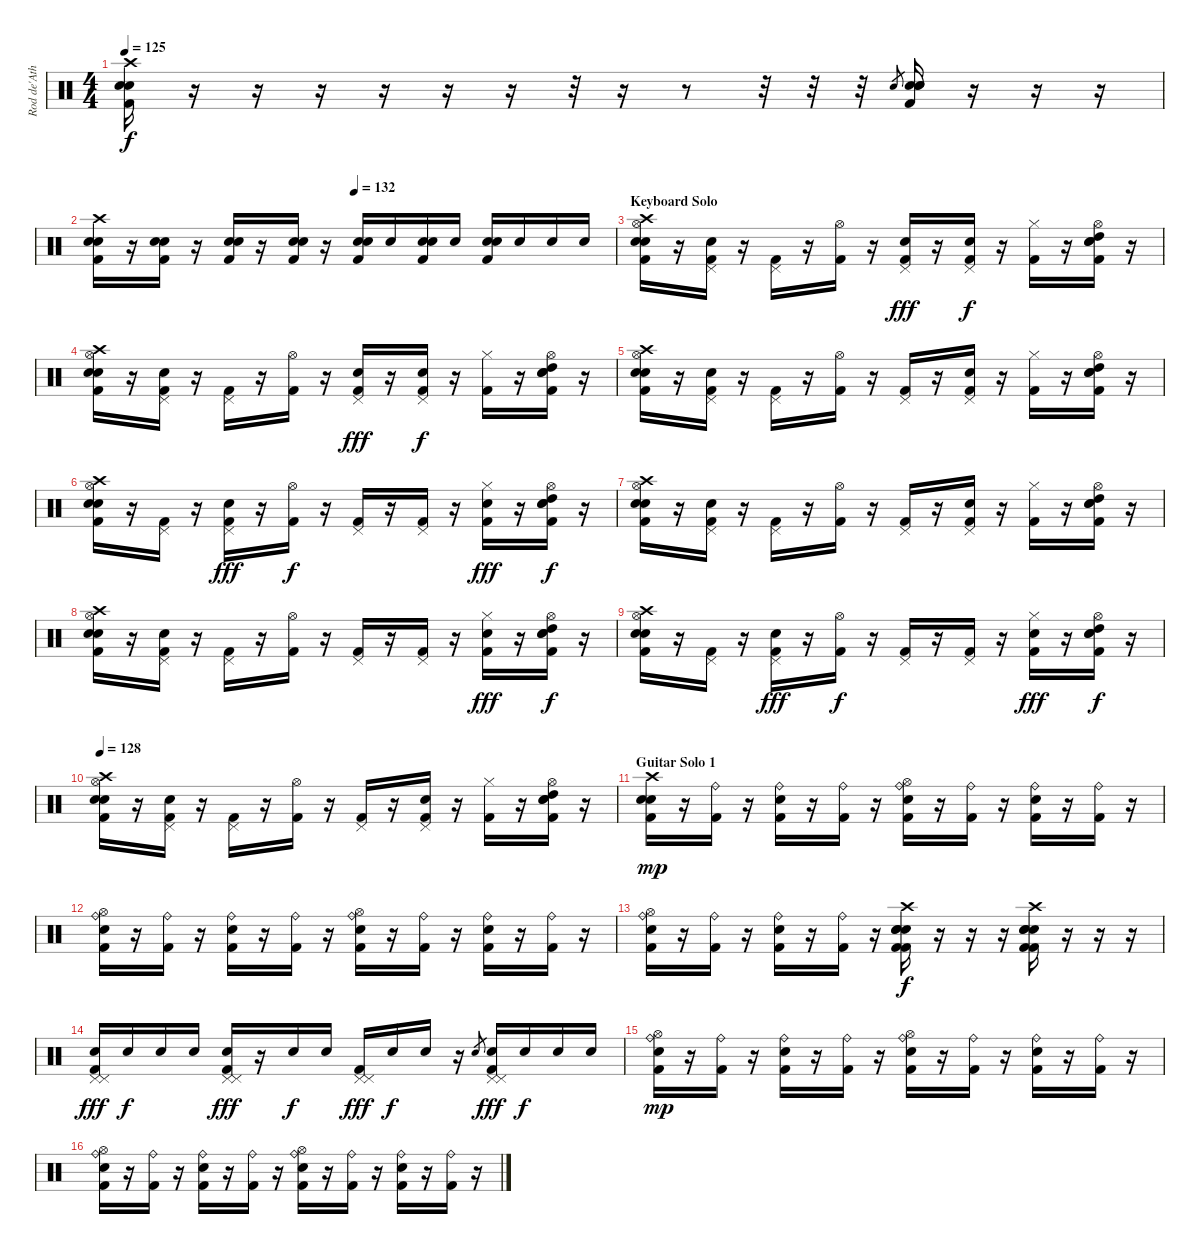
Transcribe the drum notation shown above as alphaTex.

\track ("Rod de'Ath" "Rod de'Ath") {instrument percussion}
\staff {score}
\articulation defaults
\ts (4 4)
\tempo 125
\clef neutral
\ks c
("Crash high (hit)" "Snare (hit) 2" "Snare (hit) 2" "Kick (hit) 2").16{dy f} r.16 r.16 r.16 r.16 r.16 r.16 r.32 r.16 r.8 r.32 r.32 r.32 "Electric Snare (hit)".8{gr} ("Electric Snare (hit)" "Electric Snare (hit)" "Electric Snare (hit)" "Kick (hit) 2").16 r.16 r.16 r.16 |
\tempo (132 0.5)
("Crash high (hit)" "Electric Snare (hit)" "Electric Snare (hit)" "Kick (hit) 2").16 r.16 ("Electric Snare (hit)" "Electric Snare (hit)" "Kick (hit) 2").16 r.16 ("Electric Snare (hit)" "Electric Snare (hit)" "Kick (hit) 2").16 r.16 ("Electric Snare (hit)" "Electric Snare (hit)" "Kick (hit) 2").16 r.16 ("Electric Snare (hit)" "Electric Snare (hit)" "Kick (hit) 2").16 "Electric Snare (hit)".16 ("Electric Snare (hit)" "Electric Snare (hit)" "Kick (hit) 2").16 "Electric Snare (hit)".16 ("Electric Snare (hit)" "Electric Snare (hit)" "Kick (hit) 2").16 "Electric Snare (hit)".16 "Electric Snare (hit)".16 "Electric Snare (hit)".16 |
\section ("" "Keyboard Solo")
("Crash high (hit)" "Hi-Hat (open)" "Snare (hit) 2" "Snare (hit) 2" "Kick (hit) 2").16 r.16 ("Pedal Hi-Hat (hit)" "Electric Snare (hit)" "Kick (hit) 2").16 r.16 ("Pedal Hi-Hat (hit)" "Kick (hit) 2").16 r.16 ("Hi-Hat (open)" "Kick (hit) 2").16 r.16 ("Pedal Hi-Hat (hit)" "Electric Snare (hit)" "Kick (hit) 2").16{dy fff} r.16 ("Pedal Hi-Hat (hit)" "Snare (hit) 2" "Kick (hit) 2").16{dy f} r.16 ("Hi-Hat (closed)" "Kick (hit) 2").16 r.16 ("Hi-Hat (open)" "Snare (hit) 2" "Snare (hit) 2" "High Tom (hit)" "Kick (hit) 2").16 r.16 |
("Crash high (hit)" "Hi-Hat (open)" "Snare (hit) 2" "Snare (hit) 2" "Kick (hit) 2").16 r.16 ("Pedal Hi-Hat (hit)" "Snare (hit) 2" "Kick (hit) 2").16 r.16 ("Pedal Hi-Hat (hit)" "Kick (hit) 2").16 r.16 ("Hi-Hat (open)" "Kick (hit) 2").16 r.16 ("Pedal Hi-Hat (hit)" "Electric Snare (hit)" "Kick (hit) 2").16{dy fff} r.16 ("Pedal Hi-Hat (hit)" "Snare (hit) 2" "Kick (hit) 2").16{dy f} r.16 ("Hi-Hat (closed)" "Kick (hit) 2").16 r.16 ("Hi-Hat (open)" "Snare (hit) 2" "Snare (hit) 2" "High Tom (hit)" "Kick (hit) 2").16 r.16 |
("Crash high (hit)" "Hi-Hat (open)" "Snare (hit) 2" "Snare (hit) 2" "Kick (hit) 2").16 r.16 ("Pedal Hi-Hat (hit)" "Snare (hit) 2" "Kick (hit) 2").16 r.16 ("Pedal Hi-Hat (hit)" "Kick (hit) 2").16 r.16 ("Hi-Hat (open)" "Kick (hit) 2").16 r.16 ("Pedal Hi-Hat (hit)" "Kick (hit) 2").16 r.16 ("Pedal Hi-Hat (hit)" "Snare (hit) 2" "Kick (hit) 2").16 r.16 ("Hi-Hat (closed)" "Kick (hit) 2").16 r.16 ("Hi-Hat (open)" "Snare (hit) 2" "Snare (hit) 2" "High Tom (hit)" "Kick (hit) 2").16 r.16 |
("Crash high (hit)" "Hi-Hat (open)" "Snare (hit) 2" "Snare (hit) 2" "Kick (hit) 2").16 r.16 ("Pedal Hi-Hat (hit)" "Kick (hit) 2").16 r.16 ("Pedal Hi-Hat (hit)" "Snare (hit) 2" "Kick (hit) 2").16{dy fff} r.16 ("Hi-Hat (open)" "Kick (hit) 2").16{dy f} r.16 ("Pedal Hi-Hat (hit)" "Kick (hit) 2").16 r.16 ("Pedal Hi-Hat (hit)" "Kick (hit) 2").16 r.16 ("Hi-Hat (closed)" "Snare (hit) 2" "Kick (hit) 2").16{dy fff} r.16 ("Hi-Hat (open)" "Electric Snare (hit)" "Electric Snare (hit)" "High Tom (hit)" "Kick (hit) 2").16{dy f} r.16 |
("Crash high (hit)" "Hi-Hat (open)" "Snare (hit) 2" "Snare (hit) 2" "Kick (hit) 2").16 r.16 ("Pedal Hi-Hat (hit)" "Snare (hit) 2" "Kick (hit) 2").16 r.16 ("Pedal Hi-Hat (hit)" "Kick (hit) 2").16 r.16 ("Hi-Hat (open)" "Kick (hit) 2").16 r.16 ("Pedal Hi-Hat (hit)" "Kick (hit) 2").16 r.16 ("Pedal Hi-Hat (hit)" "Snare (hit) 2" "Kick (hit) 2").16 r.16 ("Hi-Hat (closed)" "Kick (hit) 2").16 r.16 ("Hi-Hat (open)" "Snare (hit) 2" "Snare (hit) 2" "High Tom (hit)" "Kick (hit) 2").16 r.16 |
("Crash high (hit)" "Hi-Hat (open)" "Snare (hit) 2" "Snare (hit) 2" "Kick (hit) 2").16 r.16 ("Pedal Hi-Hat (hit)" "Snare (hit) 2" "Kick (hit) 2").16 r.16 ("Pedal Hi-Hat (hit)" "Kick (hit) 2").16 r.16 ("Hi-Hat (open)" "Kick (hit) 2").16 r.16 ("Pedal Hi-Hat (hit)" "Kick (hit) 2").16 r.16 ("Pedal Hi-Hat (hit)" "Kick (hit) 2").16 r.16 ("Hi-Hat (closed)" "Snare (hit) 2" "Kick (hit) 2").16{dy fff} r.16 ("Hi-Hat (open)" "Snare (hit) 2" "Snare (hit) 2" "High Tom (hit)" "Kick (hit) 2").16{dy f} r.16 |
("Crash high (hit)" "Hi-Hat (open)" "Snare (hit) 2" "Snare (hit) 2" "Kick (hit) 2").16 r.16 ("Pedal Hi-Hat (hit)" "Kick (hit) 2").16 r.16 ("Pedal Hi-Hat (hit)" "Snare (hit) 2" "Kick (hit) 2").16{dy fff} r.16 ("Hi-Hat (open)" "Kick (hit) 2").16{dy f} r.16 ("Pedal Hi-Hat (hit)" "Kick (hit) 2").16 r.16 ("Pedal Hi-Hat (hit)" "Kick (hit) 2").16 r.16 ("Hi-Hat (closed)" "Snare (hit) 2" "Kick (hit) 2").16{dy fff} r.16 ("Hi-Hat (open)" "Electric Snare (hit)" "Electric Snare (hit)" "High Tom (hit)" "Kick (hit) 2").16{dy f} r.16 |
\tempo 128
("Crash high (hit)" "Hi-Hat (open)" "Snare (hit) 2" "Snare (hit) 2" "Kick (hit) 2").16 r.16 ("Pedal Hi-Hat (hit)" "Snare (hit) 2" "Kick (hit) 2").16 r.16 ("Pedal Hi-Hat (hit)" "Kick (hit) 2").16 r.16 ("Hi-Hat (open)" "Kick (hit) 2").16 r.16 ("Pedal Hi-Hat (hit)" "Kick (hit) 2").16 r.16 ("Pedal Hi-Hat (hit)" "Snare (hit) 2" "Kick (hit) 2").16 r.16 ("Hi-Hat (closed)" "Kick (hit) 2").16 r.16 ("Hi-Hat (open)" "Snare (hit) 2" "Snare (hit) 2" "High Tom (hit)" "Kick (hit) 2").16 r.16 |
\section ("" "Guitar Solo 1")
("Crash high (hit)" "Snare (hit) 2" "Electric Snare (hit)" "Kick (hit) 2").16{dy mp} r.16 ("Ride (bell)" "Kick (hit) 2").16 r.16 ("Ride (bell)" "Snare (hit) 2" "Kick (hit) 2").16 r.16 ("Ride (bell)" "Kick (hit) 2").16 r.16 ("Ride (bell)" "Hi-Hat (open)" "Snare (hit) 2" "Kick (hit) 2").16 r.16 ("Ride (bell)" "Kick (hit) 2").16 r.16 ("Ride (bell)" "Snare (hit) 2" "Kick (hit) 2").16 r.16 ("Ride (bell)" "Kick (hit) 2").16 r.16 |
("Ride (bell)" "Hi-Hat (open)" "Snare (hit) 2" "Kick (hit) 2").16 r.16 ("Ride (bell)" "Kick (hit) 2").16 r.16 ("Ride (bell)" "Snare (hit) 2" "Kick (hit) 2").16 r.16 ("Ride (bell)" "Kick (hit) 2").16 r.16 ("Ride (bell)" "Hi-Hat (open)" "Snare (hit) 2" "Kick (hit) 2").16 r.16 ("Ride (bell)" "Kick (hit) 2").16 r.16 ("Ride (bell)" "Snare (hit) 2" "Kick (hit) 2").16 r.16 ("Ride (bell)" "Kick (hit) 2").16 r.16 |
("Ride (bell)" "Hi-Hat (open)" "Snare (hit) 2" "Kick (hit) 2").16 r.16 ("Ride (bell)" "Kick (hit) 2").16 r.16 ("Ride (bell)" "Snare (hit) 2" "Kick (hit) 2").16 r.16 ("Ride (bell)" "Kick (hit) 2").16 r.16 ("Crash high (hit)" "Electric Snare (hit)" "Electric Snare (hit)" "Electric Snare (hit)" "Kick (hit) 2" "Kick (hit) 2").16{dy f} r.16 r.16 r.16 ("Crash high (hit)" "Electric Snare (hit)" "Electric Snare (hit)" "Snare (hit) 2" "Kick (hit) 2" "Kick (hit) 2").16 r.16 r.16 r.16 |
("Pedal Hi-Hat (hit)" "Snare (hit) 2" "Pedal Hi-Hat (hit)" "Kick (hit) 2").16{dy fff} "Snare (hit) 2".16{dy f} "Snare (hit) 2".16 "Snare (hit) 2".16 ("Pedal Hi-Hat (hit)" "Snare (hit) 2" "Pedal Hi-Hat (hit)" "Kick (hit) 2").16{dy fff} r.16 "Snare (hit) 2".16{dy f} "Snare (hit) 2".16 ("Pedal Hi-Hat (hit)" "Pedal Hi-Hat (hit)" "Kick (hit) 2").16{dy fff} "Snare (hit) 2".16{dy f} "Snare (hit) 2".16 r.16 "Electric Snare (hit)".8{gr} ("Pedal Hi-Hat (hit)" "Snare (hit) 2" "Pedal Hi-Hat (hit)" "Kick (hit) 2").16{dy fff} "Snare (hit) 2".16{dy f} "Snare (hit) 2".16 "Snare (hit) 2".16 |
("Ride (bell)" "Hi-Hat (open)" "Snare (hit) 2" "Kick (hit) 2").16{dy mp} r.16 ("Ride (bell)" "Kick (hit) 2").16 r.16 ("Ride (bell)" "Snare (hit) 2" "Kick (hit) 2").16 r.16 ("Ride (bell)" "Kick (hit) 2").16 r.16 ("Ride (bell)" "Hi-Hat (open)" "Snare (hit) 2" "Kick (hit) 2").16 r.16 ("Ride (bell)" "Kick (hit) 2").16 r.16 ("Ride (bell)" "Snare (hit) 2" "Kick (hit) 2").16 r.16 ("Ride (bell)" "Kick (hit) 2").16 r.16 |
("Ride (bell)" "Hi-Hat (open)" "Snare (hit) 2" "Kick (hit) 2").16 r.16 ("Ride (bell)" "Kick (hit) 2").16 r.16 ("Ride (bell)" "Snare (hit) 2" "Kick (hit) 2").16 r.16 ("Ride (bell)" "Kick (hit) 2").16 r.16 ("Ride (bell)" "Hi-Hat (open)" "Snare (hit) 2" "Kick (hit) 2").16 r.16 ("Ride (bell)" "Kick (hit) 2").16 r.16 ("Ride (bell)" "Snare (hit) 2" "Kick (hit) 2").16 r.16 ("Ride (bell)" "Kick (hit) 2").16 r.16
